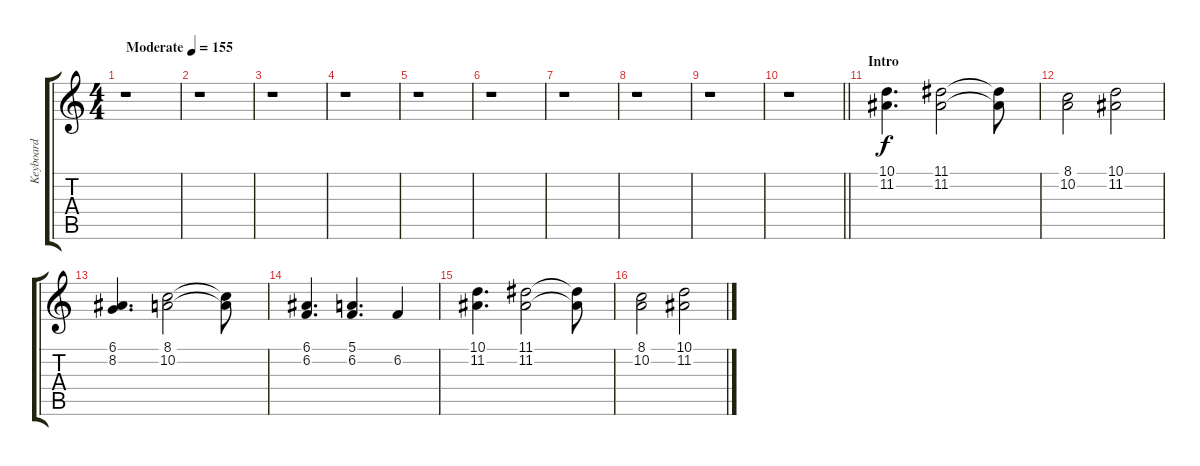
\track ("Keyboard" "Keyboard") {instrument stringensemble1}
\staff {score tabs}
\tuning (E4 B3 G3 D3 A2 E2) {hide}
\ts (4 4)
\tempo (155 "Moderate")
\clef g2
\ks c
r.1{dy f instrument stringensemble1} |
r.1 |
r.1 |
r.1 |
r.1 |
r.1 |
r.1 |
r.1 |
r.1 |
\barLineRight lightlight
r.1 |
\section ("" "Intro")
(10.1 11.2).4{d} (11.1 11.2).2 (11.1{t} 11.2{t}).8 |
(8.1 10.2).2 (10.1 11.2).2 |
(6.1 8.2).4{d} (8.1 10.2).2 (8.1{t} 10.2{t}).8 |
(6.1 6.2).4{d} (5.1 6.2).4{d} 6.2.4 |
(10.1 11.2).4{d} (11.1 11.2).2 (11.1{t} 11.2{t}).8 |
(8.1 10.2).2 (10.1 11.2).2
